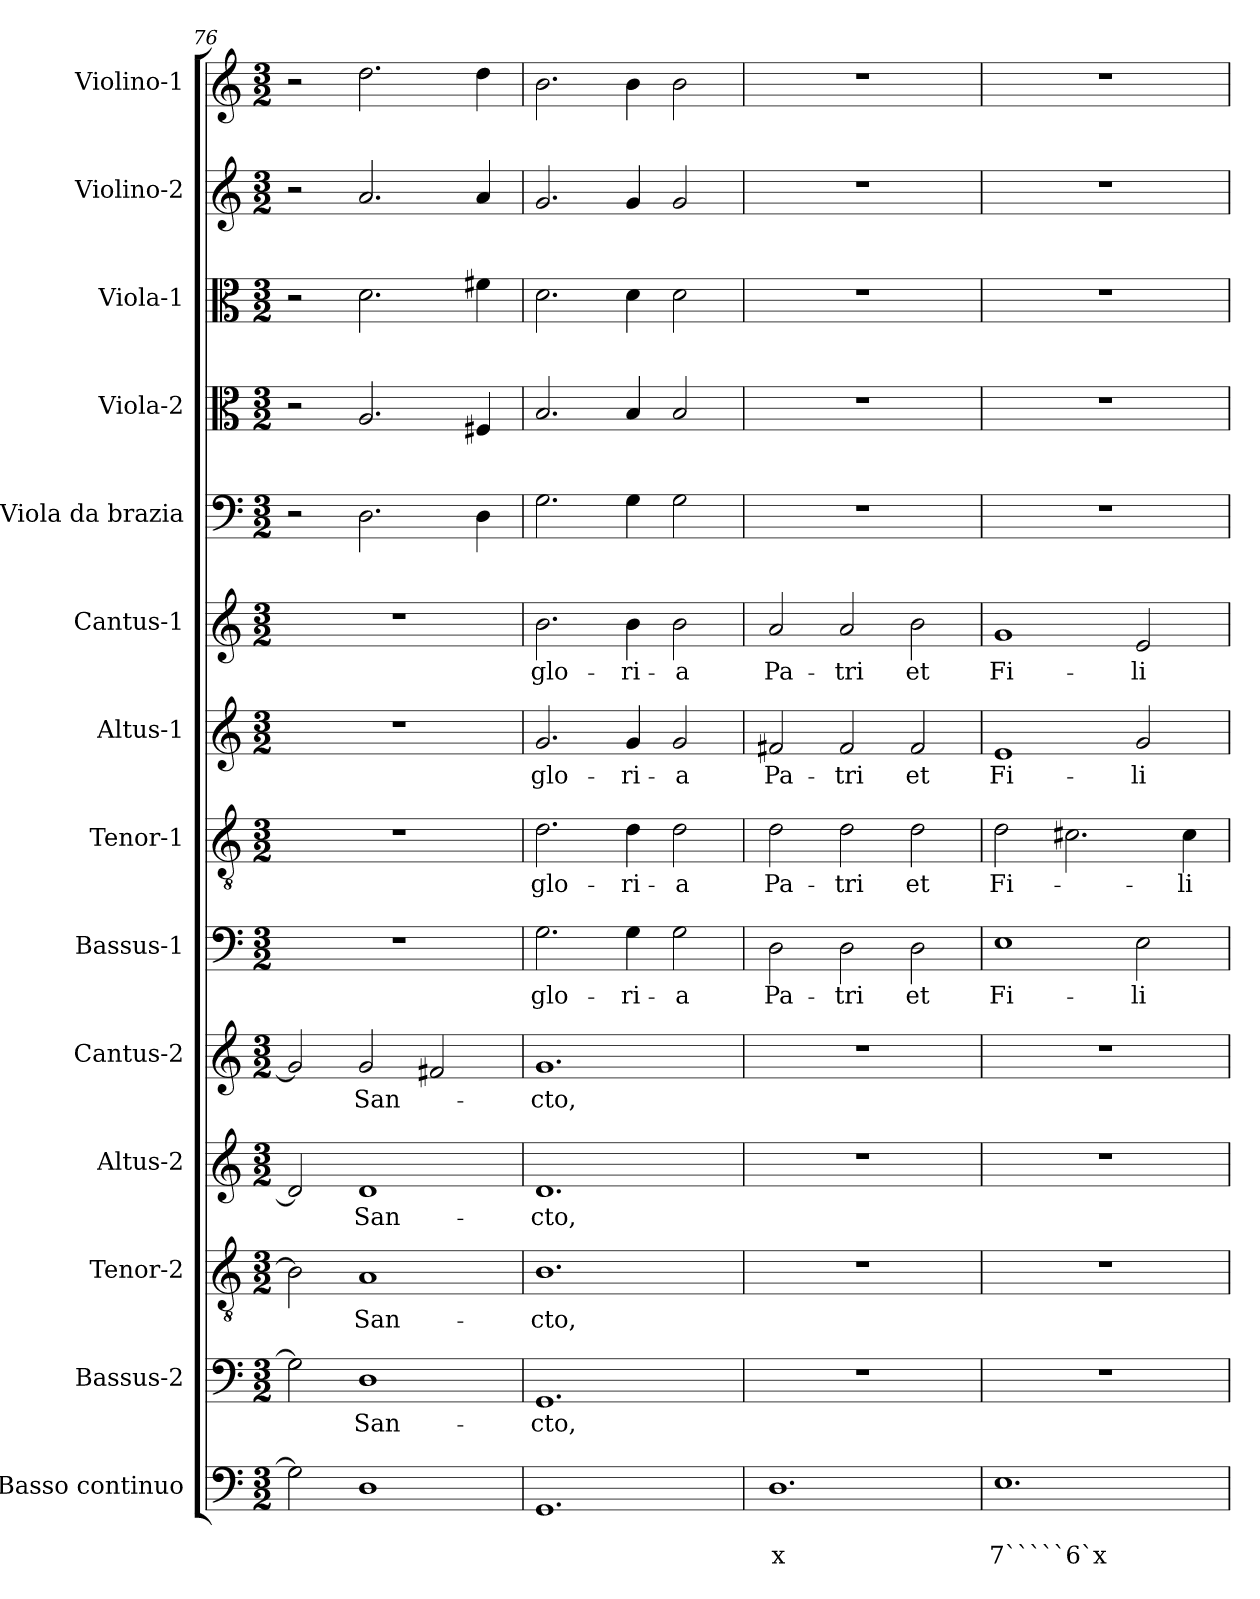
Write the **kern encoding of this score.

**kern	**text	**text	**kern	**text	**kern	**text	**kern	**text	**kern	**text	**kern	**text	**kern	**text	**kern	**text	**kern	**text	**kern	**kern	**kern	**kern	**kern
*part14	*part14	*part14	*part13	*part13	*part12	*part12	*part11	*part11	*part10	*part10	*part9	*part9	*part8	*part8	*part7	*part7	*part6	*part6	*part5	*part4	*part3	*part2	*part1
*staff14	*staff14	*staff14	*staff13	*staff13	*staff12	*staff12	*staff11	*staff11	*staff10	*staff10	*staff9	*staff9	*staff8	*staff8	*staff7	*staff7	*staff6	*staff6	*staff5	*staff4	*staff3	*staff2	*staff1
*I"Basso continuo	*	*	*I"Bassus-2	*	*I"Tenor-2	*	*I"Altus-2	*	*I"Cantus-2	*	*I"Bassus-1	*	*I"Tenor-1	*	*I"Altus-1	*	*I"Cantus-1	*	*I"Viola  da brazia	*I"Viola-2	*I"Viola-1	*I"Violino-2	*I"Violino-1
*I'BC	*	*	*I'B2	*	*I'T2	*	*I'A-2	*	*I'C2	*	*I'B1	*	*I'T1	*	*I'A1	*	*I'C1	*	*	*I'Va-2	*I'Va-1	*I'Vi-2	*I'Vi-1
*clefF4	*	*	*clefF4	*	*clefGv2	*	*clefG2	*	*clefG2	*	*clefF4	*	*clefGv2	*	*clefG2	*	*clefG2	*	*clefF4	*clefC3	*clefC3	*clefG2	*clefG2
*k[]	*	*	*k[]	*	*k[]	*	*k[]	*	*k[]	*	*k[]	*	*k[]	*	*k[]	*	*k[]	*	*k[]	*k[]	*k[]	*k[]	*k[]
*C:	*	*	*C:	*	*C:	*	*C:	*	*C:	*	*C:	*	*C:	*	*C:	*	*C:	*	*C:	*C:	*C:	*C:	*C:
*M3/2	*	*	*M3/2	*	*M3/2	*	*M3/2	*	*M3/2	*	*M3/2	*	*M3/2	*	*M3/2	*	*M3/2	*	*M3/2	*M3/2	*M3/2	*M3/2	*M3/2
=76	=76	=76	=76	=76	=76	=76	=76	=76	=76	=76	=76	=76	=76	=76	=76	=76	=76	=76	=76	=76	=76	=76	=76
2G\]	.	.	2G\]	.	2B\]	.	2d/]	.	2g/]	.	1.r	.	1.r	.	1.r	.	1.r	.	2r	2r	2r	2r	2r
!	!	!	!	!LO:LY:b	!	!LO:LY:b	!	!LO:LY:b	!	!LO:LY:b	!	!	!	!	!	!	!	!	!	!	!	!	!
1D	.	.	1D	San-	1A	San-	1d	San-	2g/	San-	.	.	.	.	.	.	.	.	2.D\	2.A/	2.d\	2.a/	2.dd\
.	.	.	.	.	.	.	.	.	2f#X/	.	.	.	.	.	.	.	.	.	.	.	.	.	.
.	.	.	.	.	.	.	.	.	.	.	.	.	.	.	.	.	.	.	4D\	4F#X/	4f#X\	4a/	4dd\
=77	=77	=77	=77	=77	=77	=77	=77	=77	=77	=77	=77	=77	=77	=77	=77	=77	=77	=77	=77	=77	=77	=77	=77
!	!	!	!	!LO:LY:b	!	!LO:LY:b	!	!LO:LY:b	!	!LO:LY:b	!	!LO:LY:b	!	!LO:LY:b	!	!LO:LY:b	!	!LO:LY:b	!	!	!	!	!
1.GG	.	.	1.GG	-cto,	1.B	-cto,	1.d	-cto,	1.g	-cto,	2.G\	glo-	2.d\	glo-	2.g/	glo-	2.b\	glo-	2.G\	2.B/	2.d\	2.g/	2.b\
!	!	!	!	!	!	!	!	!	!	!	!	!LO:LY:b	!	!LO:LY:b	!	!LO:LY:b	!	!LO:LY:b	!	!	!	!	!
.	.	.	.	.	.	.	.	.	.	.	4G\	-ri-	4d\	-ri-	4g/	-ri-	4b\	-ri-	4G\	4B/	4d\	4g/	4b\
!	!	!	!	!	!	!	!	!	!	!	!	!LO:LY:b	!	!LO:LY:b	!	!LO:LY:b	!	!LO:LY:b	!	!	!	!	!
.	.	.	.	.	.	.	.	.	.	.	2G\	-a	2d\	-a	2g/	-a	2b\	-a	2G\	2B/	2d\	2g/	2b\
=78	=78	=78	=78	=78	=78	=78	=78	=78	=78	=78	=78	=78	=78	=78	=78	=78	=78	=78	=78	=78	=78	=78	=78
!	!	!LO:LY:b	!	!	!	!	!	!	!	!	!	!LO:LY:b	!	!LO:LY:b	!	!LO:LY:b	!	!LO:LY:b	!	!	!	!	!
1.D	.	x	1.r	.	1.r	.	1.r	.	1.r	.	2D\	Pa-	2d\	Pa-	2f#X/	Pa-	2a/	Pa-	1.r	1.r	1.r	1.r	1.r
!	!	!	!	!	!	!	!	!	!	!	!	!LO:LY:b	!	!LO:LY:b	!	!LO:LY:b	!	!LO:LY:b	!	!	!	!	!
.	.	.	.	.	.	.	.	.	.	.	2D\	-tri	2d\	-tri	2f#/	-tri	2a/	-tri	.	.	.	.	.
!	!	!	!	!	!	!	!	!	!	!	!	!LO:LY:b	!	!LO:LY:b	!	!LO:LY:b	!	!LO:LY:b	!	!	!	!	!
.	.	.	.	.	.	.	.	.	.	.	2D\	et	2d\	et	2f#/	et	2b\	et	.	.	.	.	.
=79	=79	=79	=79	=79	=79	=79	=79	=79	=79	=79	=79	=79	=79	=79	=79	=79	=79	=79	=79	=79	=79	=79	=79
!	!	!LO:LY:b	!	!	!	!	!	!	!	!	!	!LO:LY:b	!	!LO:LY:b	!	!LO:LY:b	!	!LO:LY:b	!	!	!	!	!
1.E	.	7`````6`x	1.r	.	1.r	.	1.r	.	1.r	.	1E	Fi-	2d\	Fi-	1e	Fi-	1g	Fi-	1.r	1.r	1.r	1.r	1.r
.	.	.	.	.	.	.	.	.	.	.	.	.	2.c#X\	.	.	.	.	.	.	.	.	.	.
!	!	!	!	!	!	!	!	!	!	!	!	!LO:LY:b	!	!	!	!LO:LY:b	!	!LO:LY:b	!	!	!	!	!
.	.	.	.	.	.	.	.	.	.	.	2E\	-li-	.	.	2g/	-li-	2e/	-li-	.	.	.	.	.
!	!	!	!	!	!	!	!	!	!	!	!	!	!	!LO:LY:b	!	!	!	!	!	!	!	!	!
.	.	.	.	.	.	.	.	.	.	.	.	.	4c#\	-li-	.	.	.	.	.	.	.	.	.
=	=	=	=	=	=	=	=	=	=	=	=	=	=	=	=	=	=	=	=	=	=	=	=
*-	*-	*-	*-	*-	*-	*-	*-	*-	*-	*-	*-	*-	*-	*-	*-	*-	*-	*-	*-	*-	*-	*-	*-
